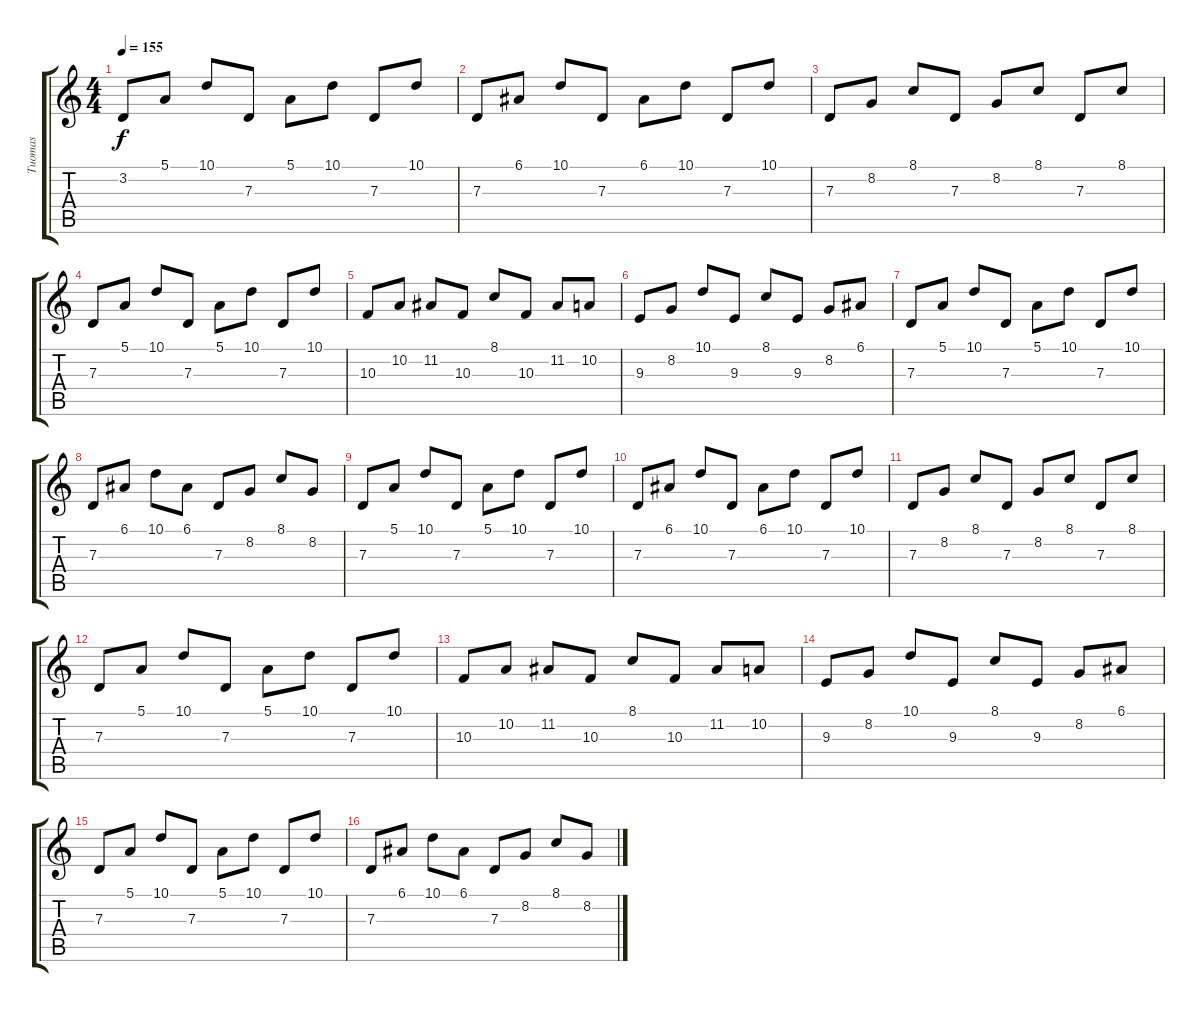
\track ("Tuomas" "Tuomas") {instrument tremolostrings}
\staff {score tabs}
\tuning (E4 B3 G3 D3 A2 E2) {hide}
\ts (4 4)
\tempo 155
\clef g2
\ks c
3.2.8{dy f instrument tremolostrings} 5.1.8 10.1.8 7.3.8 5.1.8 10.1.8 7.3.8 10.1.8 |
7.3.8 6.1.8 10.1.8 7.3.8 6.1.8 10.1.8 7.3.8 10.1.8 |
7.3.8 8.2.8 8.1.8 7.3.8 8.2.8 8.1.8 7.3.8 8.1.8 |
7.3.8 5.1.8 10.1.8 7.3.8 5.1.8 10.1.8 7.3.8 10.1.8 |
10.3.8 10.2.8 11.2.8 10.3.8 8.1.8 10.3.8 11.2.8 10.2.8 |
9.3.8 8.2.8 10.1.8 9.3.8 8.1.8 9.3.8 8.2.8 6.1.8 |
7.3.8 5.1.8 10.1.8 7.3.8 5.1.8 10.1.8 7.3.8 10.1.8 |
7.3.8 6.1.8 10.1.8 6.1.8 7.3.8 8.2.8 8.1.8 8.2.8 |
7.3.8 5.1.8 10.1.8 7.3.8 5.1.8 10.1.8 7.3.8 10.1.8 |
7.3.8 6.1.8 10.1.8 7.3.8 6.1.8 10.1.8 7.3.8 10.1.8 |
7.3.8 8.2.8 8.1.8 7.3.8 8.2.8 8.1.8 7.3.8 8.1.8 |
7.3.8 5.1.8 10.1.8 7.3.8 5.1.8 10.1.8 7.3.8 10.1.8 |
10.3.8 10.2.8 11.2.8 10.3.8 8.1.8 10.3.8 11.2.8 10.2.8 |
9.3.8 8.2.8 10.1.8 9.3.8 8.1.8 9.3.8 8.2.8 6.1.8 |
7.3.8 5.1.8 10.1.8 7.3.8 5.1.8 10.1.8 7.3.8 10.1.8 |
7.3.8 6.1.8 10.1.8 6.1.8 7.3.8 8.2.8 8.1.8 8.2.8
